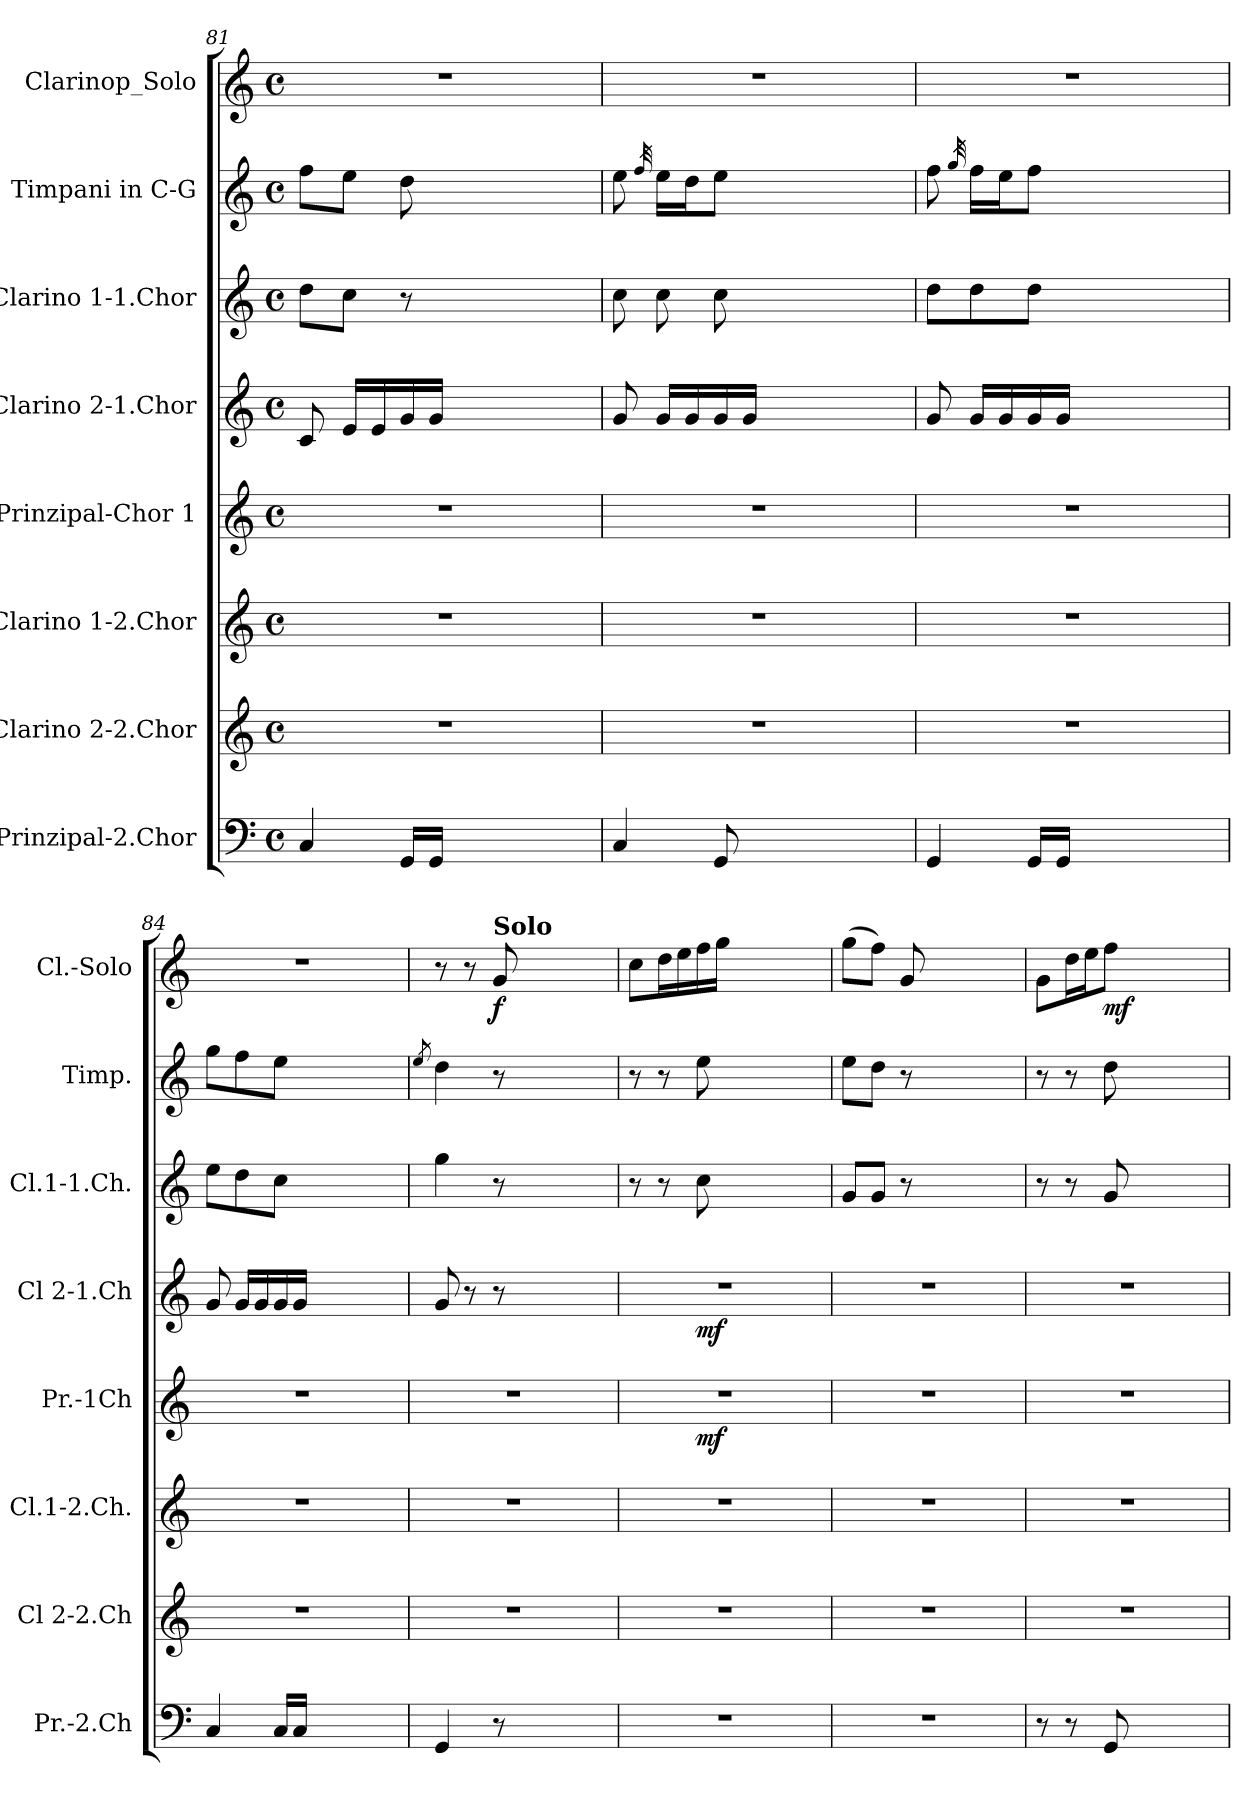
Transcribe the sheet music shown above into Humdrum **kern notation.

**kern	**kern	**kern	**kern	**dynam	**kern	**dynam	**kern	**kern	**kern	**dynam
*part8	*part7	*part6	*part5	*part5	*part4	*part4	*part3	*part2	*part1	*part1
*staff8	*staff7	*staff6	*staff5	*staff5	*staff4	*staff4	*staff3	*staff2	*staff1	*staff1
*I"Prinzipal-2.Chor	*I"Clarino 2-2.Chor	*I"Clarino 1-2.Chor	*I"Prinzipal-Chor 1	*	*I"Clarino 2-1.Chor	*	*I"Clarino 1-1.Chor	*I"Timpani in C-G	*I"Clarinop_Solo	*
*I'Pr.-2.Ch	*I'Cl 2-2.Ch	*I'Cl.1-2.Ch.	*I'Pr.-1Ch	*	*I'Cl 2-1.Ch	*	*I'Cl.1-1.Ch.	*I'Timp.	*I'Cl.-Solo	*
*clefF4	*clefG2	*clefG2	*clefG2	*	*clefG2	*	*clefG2	*clefG2	*clefG2	*
*	*	*ITrd1c2	*ITrd1c2	*	*	*	*ITrd1c2	*ITrd1c2	*	*
*k[]	*k[]	*k[b-e-]	*k[b-e-]	*	*k[]	*	*k[b-e-]	*k[b-e-]	*k[]	*
*C:	*C:	*B-:	*B-:	*	*C:	*	*B-:	*B-:	*C:	*
*M4/4	*M4/4	*M4/4	*M4/4	*	*M4/4	*	*M4/4	*M4/4	*M4/4	*
*met(c)	*met(c)	*met(c)	*met(c)	*	*met(c)	*	*met(c)	*met(c)	*met(c)	*
=81	=81	=81	=81	=81	=81	=81	=81	=81	=81	=81
4C	1r	1r	1r	.	8c	.	8ccL	8ee-L	1r	.
.	.	.	.	.	16eLL	.	8b-J	8ddJ	.	.
.	.	.	.	.	16e	.	.	.	.	.
16GGLL	.	.	.	.	16g	.	8r	8cc	.	.
16GGJJ	.	.	.	.	16gJJ	.	.	.	.	.
2ryy	.	.	.	.	2ryy	.	2ryy	2ryy	.	.
8ryy	.	.	.	.	8ryy	.	8ryy	8ryy	.	.
=82	=82	=82	=82	=82	=82	=82	=82	=82	=82	=82
4C	1r	1r	1r	.	8g	.	8b-	8dd	1r	.
.	.	.	.	.	.	.	.	32qee-	.	.
.	.	.	.	.	16gLL	.	8b-	16ddLL	.	.
.	.	.	.	.	16g	.	.	16ccJ	.	.
8GG	.	.	.	.	16g	.	8b-	8ddJ	.	.
.	.	.	.	.	16gJJ	.	.	.	.	.
2ryy	.	.	.	.	2ryy	.	2ryy	2ryy	.	.
8ryy	.	.	.	.	8ryy	.	8ryy	8ryy	.	.
!!LO:LB:g=z
=83	=83	=83	=83	=83	=83	=83	=83	=83	=83	=83
4GG	1r	1r	1r	.	8g	.	8ccL	8ee-	1r	.
.	.	.	.	.	.	.	.	32qff	.	.
.	.	.	.	.	16gLL	.	8cc	16ee-LL	.	.
.	.	.	.	.	16g	.	.	16ddJ	.	.
16GGLL	.	.	.	.	16g	.	8ccJ	8ee-J	.	.
16GGJJ	.	.	.	.	16gJJ	.	.	.	.	.
2ryy	.	.	.	.	2ryy	.	2ryy	2ryy	.	.
8ryy	.	.	.	.	8ryy	.	8ryy	8ryy	.	.
=84	=84	=84	=84	=84	=84	=84	=84	=84	=84	=84
4C	1r	1r	1r	.	8g	.	8ddL	8ffL	1r	.
.	.	.	.	.	16gLL	.	8cc	8ee-	.	.
.	.	.	.	.	16g	.	.	.	.	.
16CLL	.	.	.	.	16g	.	8b-J	8ddJ	.	.
16CJJ	.	.	.	.	16gJJ	.	.	.	.	.
2ryy	.	.	.	.	2ryy	.	2ryy	2ryy	.	.
8ryy	.	.	.	.	8ryy	.	8ryy	8ryy	.	.
=85	=85	=85	=85	=85	=85	=85	=85	=85	=85	=85
.	.	.	.	.	.	.	.	8qdd	.	.
4GG	1r	1r	1r	.	8g	.	4ff	4cc	8r	.
.	.	.	.	.	8r	.	.	.	8r	.
!	!	!	!	!	!	!	!	!	!LO:TX:a:B:t=Solo	!
!	!	!	!	!	!	!	!	!	!	!LO:DY:b
8r	.	.	.	.	8r	.	8r	8r	8g	f
2ryy	.	.	.	.	2ryy	.	2ryy	2ryy	2ryy	.
8ryy	.	.	.	.	8ryy	.	8ryy	8ryy	8ryy	.
=86	=86	=86	=86	=86	=86	=86	=86	=86	=86	=86
*	*	*	*^	*	*^	*	*	*	*	*
1r	1r	1r	1r	4ryy	.	1r	4ryy	.	8r	8r	8ccL	.
.	.	.	.	.	.	.	.	.	8r	8r	16ddL	.
.	.	.	.	.	.	.	.	.	.	.	16ee	.
!	!	!	!	!	!LO:DY:b	!	!	!LO:DY:b	!	!	!	!
.	.	.	.	2.ryy	mf	.	2.ryy	mf	8b-	8dd	16ff	.
.	.	.	.	.	.	.	.	.	.	.	16ggJJ	.
.	.	.	.	.	.	.	.	.	2ryy	2ryy	2ryy	.
.	.	.	.	.	.	.	.	.	8ryy	8ryy	8ryy	.
*	*	*	*v	*v	*	*	*	*	*	*	*	*
*	*	*	*	*	*v	*v	*	*	*	*	*
=87	=87	=87	=87	=87	=87	=87	=87	=87	=87	=87
1r	1r	1r	1r	.	1r	.	8fL	8ddL	(>8ggL	.
.	.	.	.	.	.	.	8fJ	8ccJ	8ffJ)	.
.	.	.	.	.	.	.	8r	8r	8g	.
.	.	.	.	.	.	.	2ryy	2ryy	2ryy	.
.	.	.	.	.	.	.	8ryy	8ryy	8ryy	.
!!LO:LB:g=z
=88	=88	=88	=88	=88	=88	=88	=88	=88	=88	=88
8r	1r	1r	1r	.	1r	.	8r	8r	8gL	.
8r	.	.	.	.	.	.	8r	8r	16ddL	.
.	.	.	.	.	.	.	.	.	16eeJ	.
!	!	!	!	!	!	!	!	!	!	!LO:DY:b
8GG	.	.	.	.	.	.	8f	8cc	8ffJ	mf
2ryy	.	.	.	.	.	.	2ryy	2ryy	2ryy	.
8ryy	.	.	.	.	.	.	8ryy	8ryy	8ryy	.
=	=	=	=	=	=	=	=	=	=	=
*-	*-	*-	*-	*-	*-	*-	*-	*-	*-	*-
